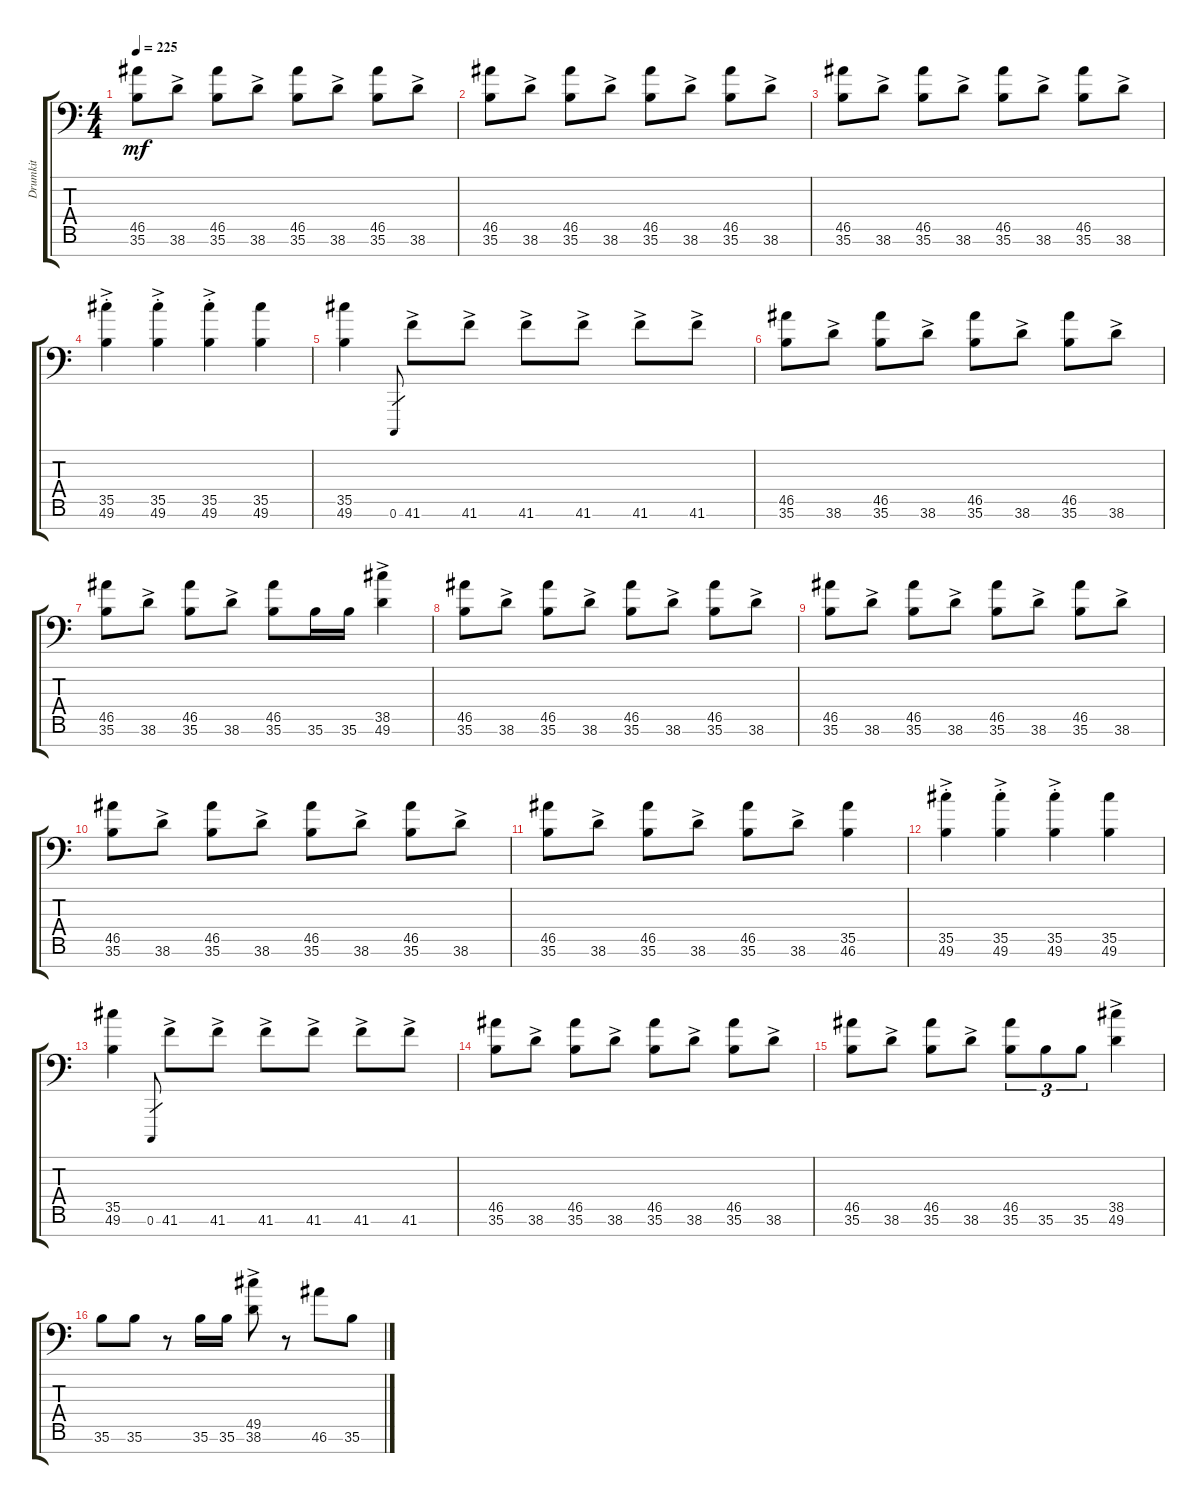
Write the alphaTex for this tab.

\track ("Drumkit" "Drumkit") {instrument acousticgrandpiano}
\staff {score tabs}
\tuning (C-1 C-1 C-1 C-1 C-1 C-1 C-1) {hide}
\ts (4 4)
\tempo 225
\clef f4
\ks c
(46.5 35.6).8{dy mf} 38.6{ac}.8 (46.5 35.6).8 38.6{ac}.8 (46.5 35.6).8 38.6{ac}.8 (46.5 35.6).8 38.6{ac}.8 |
(46.5 35.6).8 38.6{ac}.8 (46.5 35.6).8 38.6{ac}.8 (46.5 35.6).8 38.6{ac}.8 (46.5 35.6).8 38.6{ac}.8 |
(46.5 35.6).8 38.6{ac}.8 (46.5 35.6).8 38.6{ac}.8 (46.5 35.6).8 38.6{ac}.8 (46.5 35.6).8 38.6{ac}.8 |
(35.5 49.6{ac st}).4 (35.5 49.6{ac st}).4 (35.5 49.6{ac st}).4 (35.5 49.6).4 |
(35.5 49.6).4 0.6.8{gr} 41.6{ac}.8 41.6{ac}.8 41.6{ac}.8 41.6{ac}.8 41.6{ac}.8 41.6{ac}.8 |
(46.5 35.6).8 38.6{ac}.8 (46.5 35.6).8 38.6{ac}.8 (46.5 35.6).8 38.6{ac}.8 (46.5 35.6).8 38.6{ac}.8 |
(46.5 35.6).8 38.6{ac}.8 (46.5 35.6).8 38.6{ac}.8 (46.5 35.6).8 35.6.16 35.6.16 (38.5{ac} 49.6).4 |
(46.5 35.6).8 38.6{ac}.8 (46.5 35.6).8 38.6{ac}.8 (46.5 35.6).8 38.6{ac}.8 (46.5 35.6).8 38.6{ac}.8 |
(46.5 35.6).8 38.6{ac}.8 (46.5 35.6).8 38.6{ac}.8 (46.5 35.6).8 38.6{ac}.8 (46.5 35.6).8 38.6{ac}.8 |
(46.5 35.6).8 38.6{ac}.8 (46.5 35.6).8 38.6{ac}.8 (46.5 35.6).8 38.6{ac}.8 (46.5 35.6).8 38.6{ac}.8 |
(46.5 35.6).8 38.6{ac}.8 (46.5 35.6).8 38.6{ac}.8 (46.5 35.6).8 38.6{ac}.8 (35.5 46.6).4 |
(35.5 49.6{ac st}).4 (35.5 49.6{ac st}).4 (35.5 49.6{ac st}).4 (35.5 49.6).4 |
(35.5 49.6).4 0.6.8{gr} 41.6{ac}.8 41.6{ac}.8 41.6{ac}.8 41.6{ac}.8 41.6{ac}.8 41.6{ac}.8 |
(46.5 35.6).8 38.6{ac}.8 (46.5 35.6).8 38.6{ac}.8 (46.5 35.6).8 38.6{ac}.8 (46.5 35.6).8 38.6{ac}.8 |
(46.5 35.6).8 38.6{ac}.8 (46.5 35.6).8 38.6{ac}.8 (46.5 35.6).8{tu (3 2)} 35.6.8{tu (3 2)} 35.6.8{tu (3 2)} (38.5{ac} 49.6).4 |
35.6.8 35.6.8 r.8 35.6.16 35.6.16 (49.5 38.6{ac}).8 r.8 46.6.8 35.6.8
